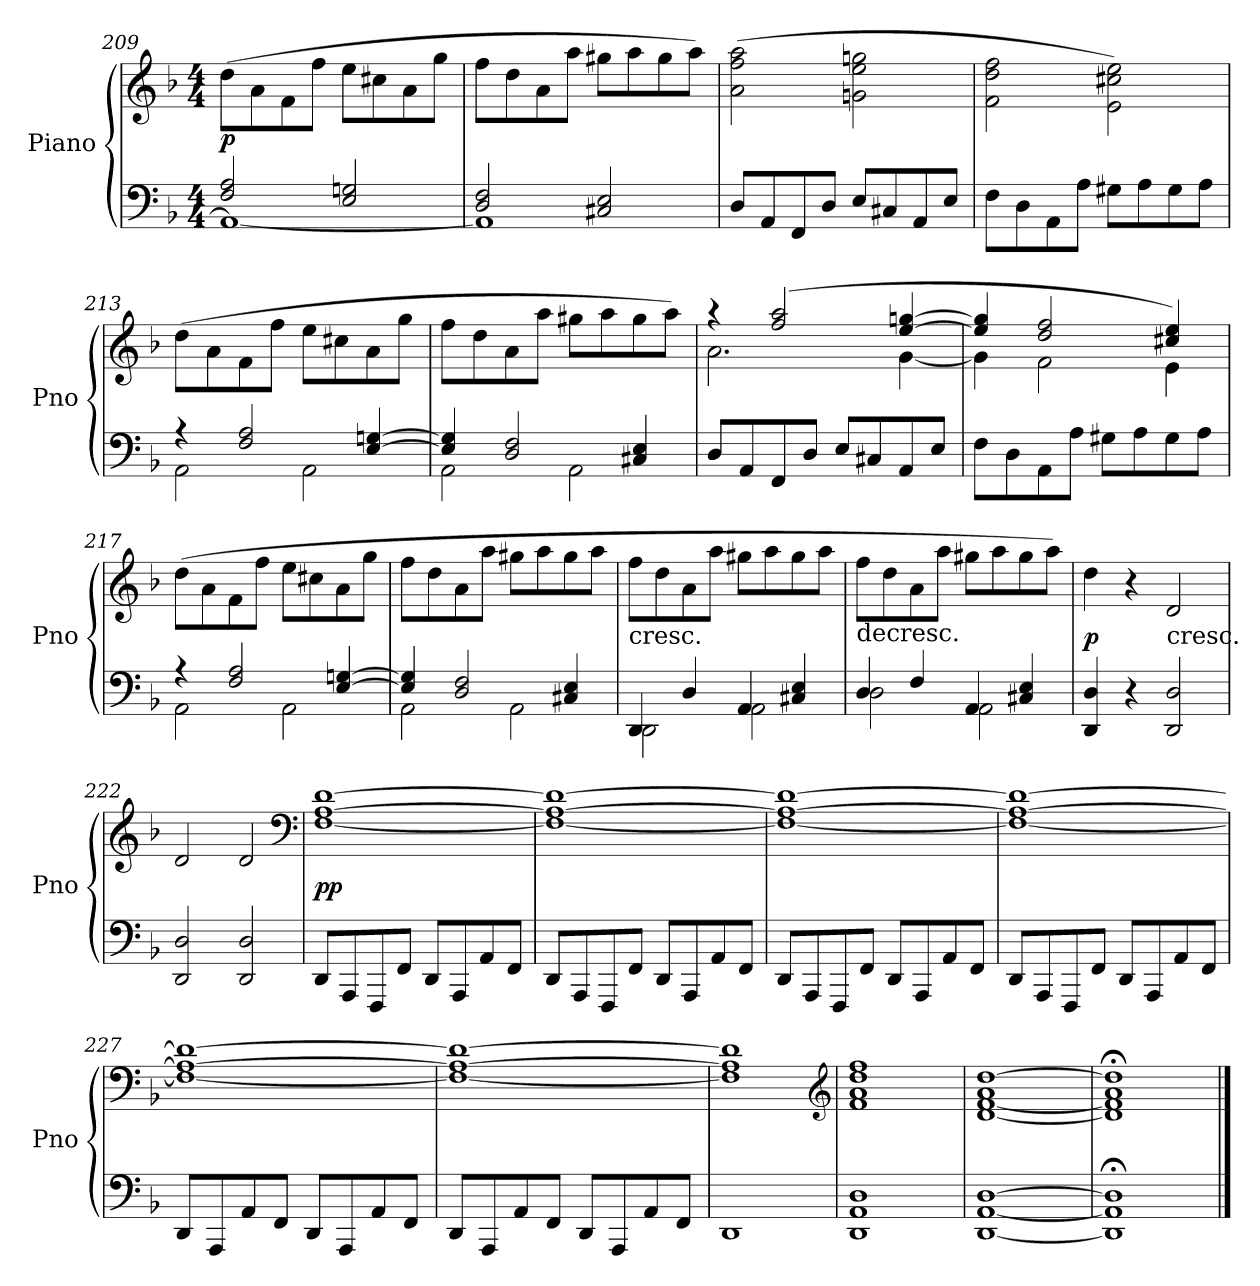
**kern	**kern	**dynam
*part1	*part1	*part1
*staff2	*staff1	*staff1/2
*I"Piano	*	*
*I'Pno	*	*
*clefF4	*clefG2	*
*k[b-]	*k[b-]	*
*d:	*d:	*
*M4/4	*M4/4	*
=209	=209	=209
*^	*	*
2F/ 2A/	1AA_	(8dd\L	p
.	.	8a\	.
.	.	8f\	.
.	.	8ff\J	.
2E/ 2Gn/	.	8ee\L	.
.	.	8cc#X\	.
.	.	8a\	.
.	.	8gg\J	.
=210	=210	=210	=210
2D/ 2F/	1AA]	8ff\L	.
.	.	8dd\	.
.	.	8a\	.
.	.	8aa\J	.
2C#X/ 2E/	.	8gg#X\L	.
.	.	8aa\	.
.	.	8gg#\	.
.	.	8aa\J)	.
*v	*v	*	*
=211	=211	=211
8D/L	(2a\ 2ff\ 2aa\	.
8AA/	.	.
8FF/	.	.
8D/J	.	.
8E/L	2gn\ 2ee\ 2ggn\	.
8C#X/	.	.
8AA/	.	.
8E/J	.	.
=212	=212	=212
8F\L	2f\ 2dd\ 2ff\	.
8D\	.	.
8AA\	.	.
8A\J	.	.
8G#X\L	2e\ 2cc#X\ 2ee\)	.
8A\	.	.
8G#\	.	.
8A\J	.	.
=213	=213	=213
*^	*	*
4r	2AA\	(8dd\L	.
.	.	8a\	.
2F/ 2A/	.	8f\	.
.	.	8ff\J	.
.	2AA\	8ee\L	.
.	.	8cc#X\	.
[4E/ [4Gn/	.	8a\	.
.	.	8gg\J	.
=214	=214	=214	=214
4E]/ 4G]/	2AA\	8ff\L	.
.	.	8dd\	.
2D/ 2F/	.	8a\	.
.	.	8aa\J	.
.	2AA\	8gg#X\L	.
.	.	8aa\	.
4C#X/ 4E/	.	8gg#\	.
.	.	8aa\J)	.
*v	*v	*	*
=215	=215	=215
*	*^	*
8D/L	4r	2.a\	.
8AA/	.	.	.
8FF/	(2ff/ 2aa/	.	.
8D/J	.	.	.
8E/L	.	.	.
8C#X/	.	.	.
8AA/	[4ee/ [4ggn/	[4g\	.
8E/J	.	.	.
=216	=216	=216	=216
8F\L	4ee]/ 4gg]/	4g\]	.
8D\	.	.	.
8AA\	2dd/ 2ff/	2f\	.
8A\J	.	.	.
8G#X\L	.	.	.
8A\	.	.	.
8G#\	4cc#X/ 4ee/)	4e\	.
8A\J	.	.	.
*	*v	*v	*
=217	=217	=217
*^	*	*
4r	2AA\	(8dd\L	.
.	.	8a\	.
2F/ 2A/	.	8f\	.
.	.	8ff\J	.
.	2AA\	8ee\L	.
.	.	8cc#X\	.
[4E/ [4Gn/	.	8a\	.
.	.	8gg\J	.
=218	=218	=218	=218
4E]/ 4G]/	2AA\	8ff\L	.
.	.	8dd\	.
2D/ 2F/	.	8a\	.
.	.	8aa\J	.
.	2AA\	8gg#X\L	.
.	.	8aa\	.
4C#X/ 4E/	.	8gg#\	.
.	.	8aa\J	.
=219	=219	=219	=219
!	!	!LO:TX:c:t=cresc.	!
4DD/	2DD\	8ff\L	.
.	.	8dd\	.
4D/	.	8a\	.
.	.	8aa\J	.
4AA/	2AA\	8gg#X\L	.
.	.	8aa\	.
4C#X/ 4E/	.	8gg#\	.
.	.	8aa\J	.
=220	=220	=220	=220
!	!	!LO:TX:c:t=decresc.	!
4D/	2D\	8ff\L	.
.	.	8dd\	.
4F/	.	8a\	.
.	.	8aa\J	.
4AA/	2AA\	8gg#X\L	.
.	.	8aa\	.
4C#X/ 4E/	.	8gg#\	.
.	.	8aa\J)	.
*v	*v	*	*
=221	=221	=221
4DD/ 4D/	4dd\	p
4r	4r	.
!	!LO:TX:c:t=cresc.	!
2DD/ 2D/	2d/	.
=222	=222	=222
2DD/ 2D/	2d/	.
2DD/ 2D/	2d/	.
*	*clefF4	*
=223	=223	=223
8DD/L	[1F [1A [1d	pp
8AAA/	.	.
8FFF/	.	.
8FF/J	.	.
8DD/L	.	.
8AAA/	.	.
8AA/	.	.
8FF/J	.	.
=224	=224	=224
8DD/L	1F_ 1A_ 1d_	.
8AAA/	.	.
8FFF/	.	.
8FF/J	.	.
8DD/L	.	.
8AAA/	.	.
8AA/	.	.
8FF/J	.	.
=225	=225	=225
8DD/L	1F_ 1A_ 1d_	.
8AAA/	.	.
8FFF/	.	.
8FF/J	.	.
8DD/L	.	.
8AAA/	.	.
8AA/	.	.
8FF/J	.	.
=226	=226	=226
8DD/L	1F_ 1A_ 1d_	.
8AAA/	.	.
8FFF/	.	.
8FF/J	.	.
8DD/L	.	.
8AAA/	.	.
8AA/	.	.
8FF/J	.	.
=227	=227	=227
8DD/L	1F_ 1A_ 1d_	.
8AAA/	.	.
8AA/	.	.
8FF/J	.	.
8DD/L	.	.
8AAA/	.	.
8AA/	.	.
8FF/J	.	.
=228	=228	=228
8DD/L	1F_ 1A_ 1d_	.
8AAA/	.	.
8AA/	.	.
8FF/J	.	.
8DD/L	.	.
8AAA/	.	.
8AA/	.	.
8FF/J	.	.
=229	=229	=229
1DD	1F] 1A] 1d]	.
*	*clefG2	*
=230	=230	=230
1DD 1AA 1D	1f 1a 1dd 1ff	.
=231	=231	=231
[1DD [1AA [1D	[1d [1f 1a [1dd	.
=232	=232	=232
1DD];< 1AA];< 1D];<	1d];< 1f];< 1a;< 1dd];<	.
==	==	==
*-	*-	*-
